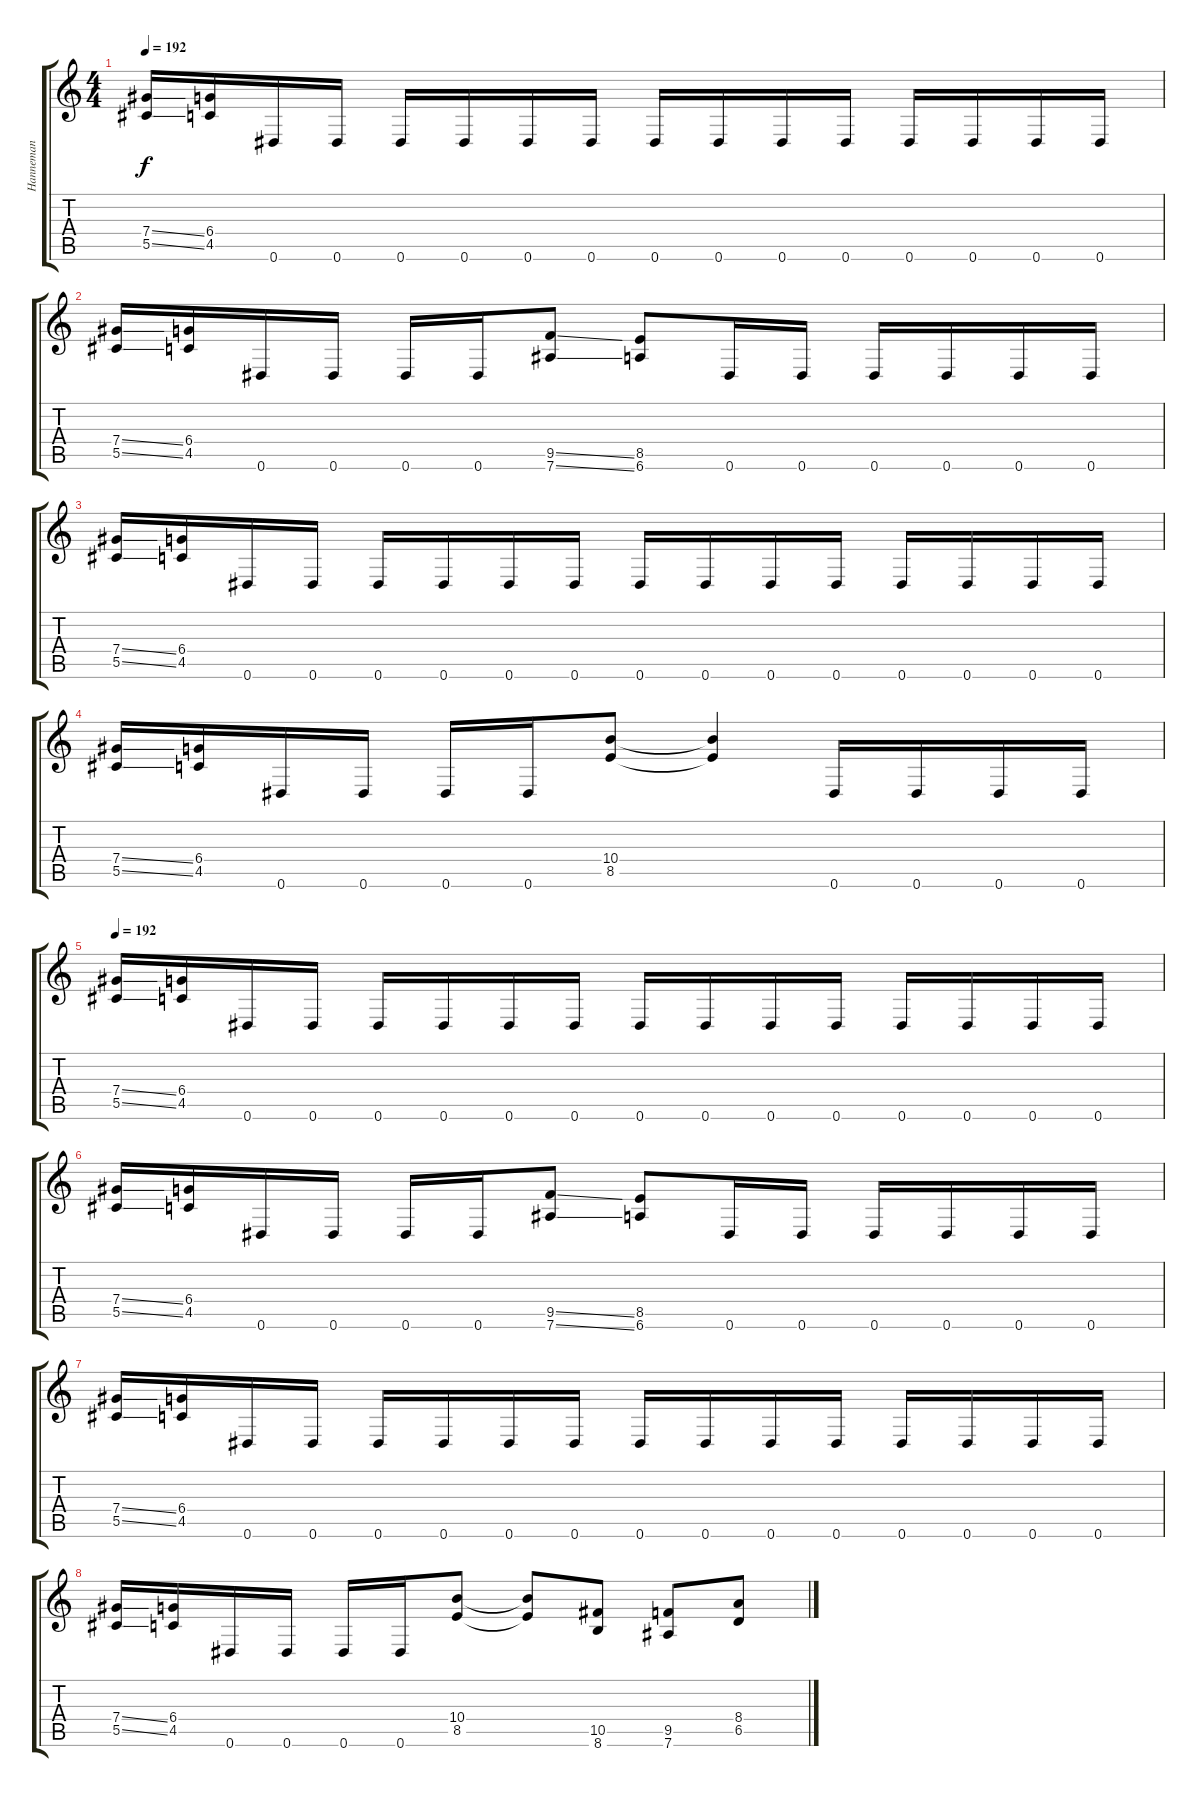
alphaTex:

\track ("Hanneman" "Hanneman") {instrument distortionguitar}
\staff {score tabs}
\tuning (Eb4 Bb3 Gb3 Db3 Ab2 Eb2) {hide}
\ts (4 4)
\tempo 192
\clef g2
\ks c
(7.4{ss} 5.5{ss}).16{dy f} (6.4 4.5).16 0.6.16 0.6.16 0.6.16 0.6.16 0.6.16 0.6.16 0.6.16 0.6.16 0.6.16 0.6.16 0.6.16 0.6.16 0.6.16 0.6.16 |
(7.4{ss} 5.5{ss}).16 (6.4 4.5).16 0.6.16 0.6.16 0.6.16 0.6.16 (9.5{ss} 7.6{ss}).8 (8.5 6.6).8 0.6.16 0.6.16 0.6.16 0.6.16 0.6.16 0.6.16 |
(7.4{ss} 5.5{ss}).16 (6.4 4.5).16 0.6.16 0.6.16 0.6.16 0.6.16 0.6.16 0.6.16 0.6.16 0.6.16 0.6.16 0.6.16 0.6.16 0.6.16 0.6.16 0.6.16 |
(7.4{ss} 5.5{ss}).16 (6.4 4.5).16 0.6.16 0.6.16 0.6.16 0.6.16 (10.4 8.5).8 (10.4{t} 8.5{t}).4 0.6.16 0.6.16 0.6.16 0.6.16 |
\tempo 192
(7.4{ss} 5.5{ss}).16 (6.4 4.5).16 0.6.16 0.6.16 0.6.16 0.6.16 0.6.16 0.6.16 0.6.16 0.6.16 0.6.16 0.6.16 0.6.16 0.6.16 0.6.16 0.6.16 |
(7.4{ss} 5.5{ss}).16 (6.4 4.5).16 0.6.16 0.6.16 0.6.16 0.6.16 (9.5{ss} 7.6{ss}).8 (8.5 6.6).8 0.6.16 0.6.16 0.6.16 0.6.16 0.6.16 0.6.16 |
(7.4{ss} 5.5{ss}).16 (6.4 4.5).16 0.6.16 0.6.16 0.6.16 0.6.16 0.6.16 0.6.16 0.6.16 0.6.16 0.6.16 0.6.16 0.6.16 0.6.16 0.6.16 0.6.16 |
(7.4{ss} 5.5{ss}).16 (6.4 4.5).16 0.6.16 0.6.16 0.6.16 0.6.16 (10.4 8.5).8 (10.4{t} 8.5{t}).8 (10.5 8.6).8 (9.5 7.6).8 (8.4 6.5).8
